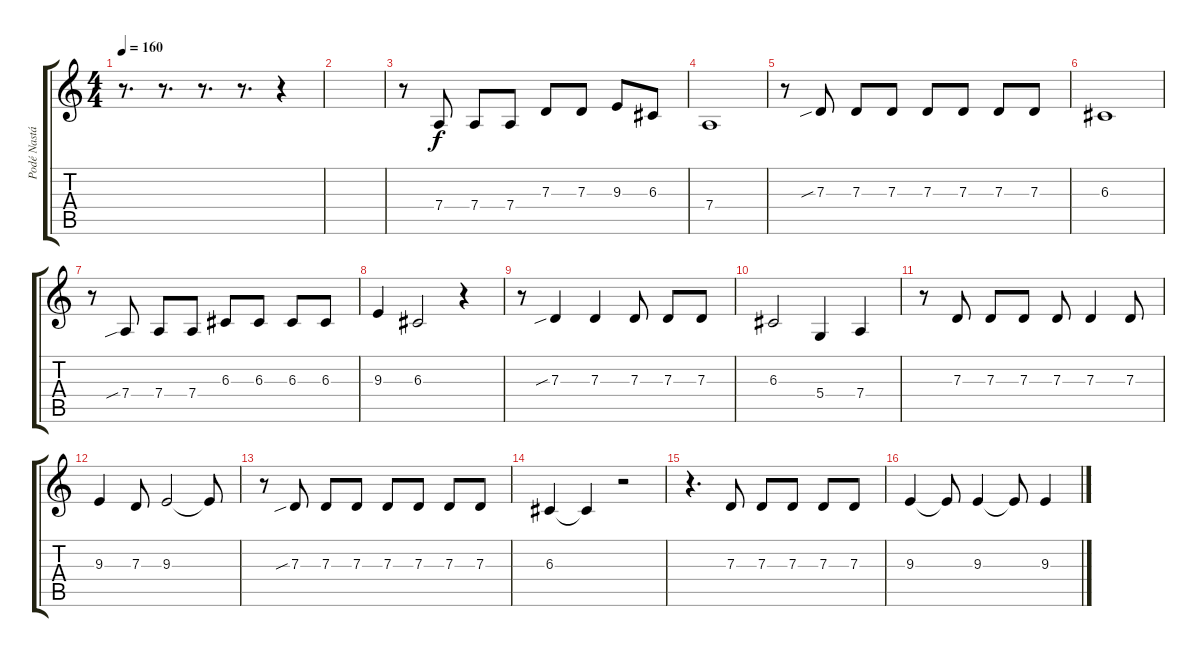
\track ("Podé Nastácia" "Podé Nastá") {instrument lead5charang}
\staff {score tabs}
\tuning (E4 B3 G3 D3 A2 E2) {hide}
\ts (4 4)
\tempo 160
\clef g2
\ks c
r.8{d dy f} r.8{d} r.8{d} r.8{d} r.4 |
|
r.8 7.4.8 7.4.8 7.4.8 7.3.8 7.3.8 9.3.8 6.3.8 |
7.4.1 |
r.8 7.3{sib}.8 7.3.8 7.3.8 7.3.8 7.3.8 7.3.8 7.3.8 |
6.3.1 |
r.8 7.4{sib}.8 7.4.8 7.4.8 6.3.8 6.3.8 6.3.8 6.3.8 |
9.3.4 6.3.2 r.4 |
r.8 7.3{sib}.4 7.3.4 7.3.8 7.3.8 7.3.8 |
6.3.2 5.4.4 7.4.4 |
r.8 7.3.8 7.3.8 7.3.8 7.3.8 7.3.4 7.3.8 |
9.3.4 7.3.8 9.3.2 9.3{t}.8 |
r.8 7.3{sib}.8 7.3.8 7.3.8 7.3.8 7.3.8 7.3.8 7.3.8 |
6.3.4 6.3{t}.4 r.2 |
r.4{d} 7.3.8 7.3.8 7.3.8 7.3.8 7.3.8 |
9.3.4 9.3{t}.8 9.3.4 9.3{t}.8 9.3.4
